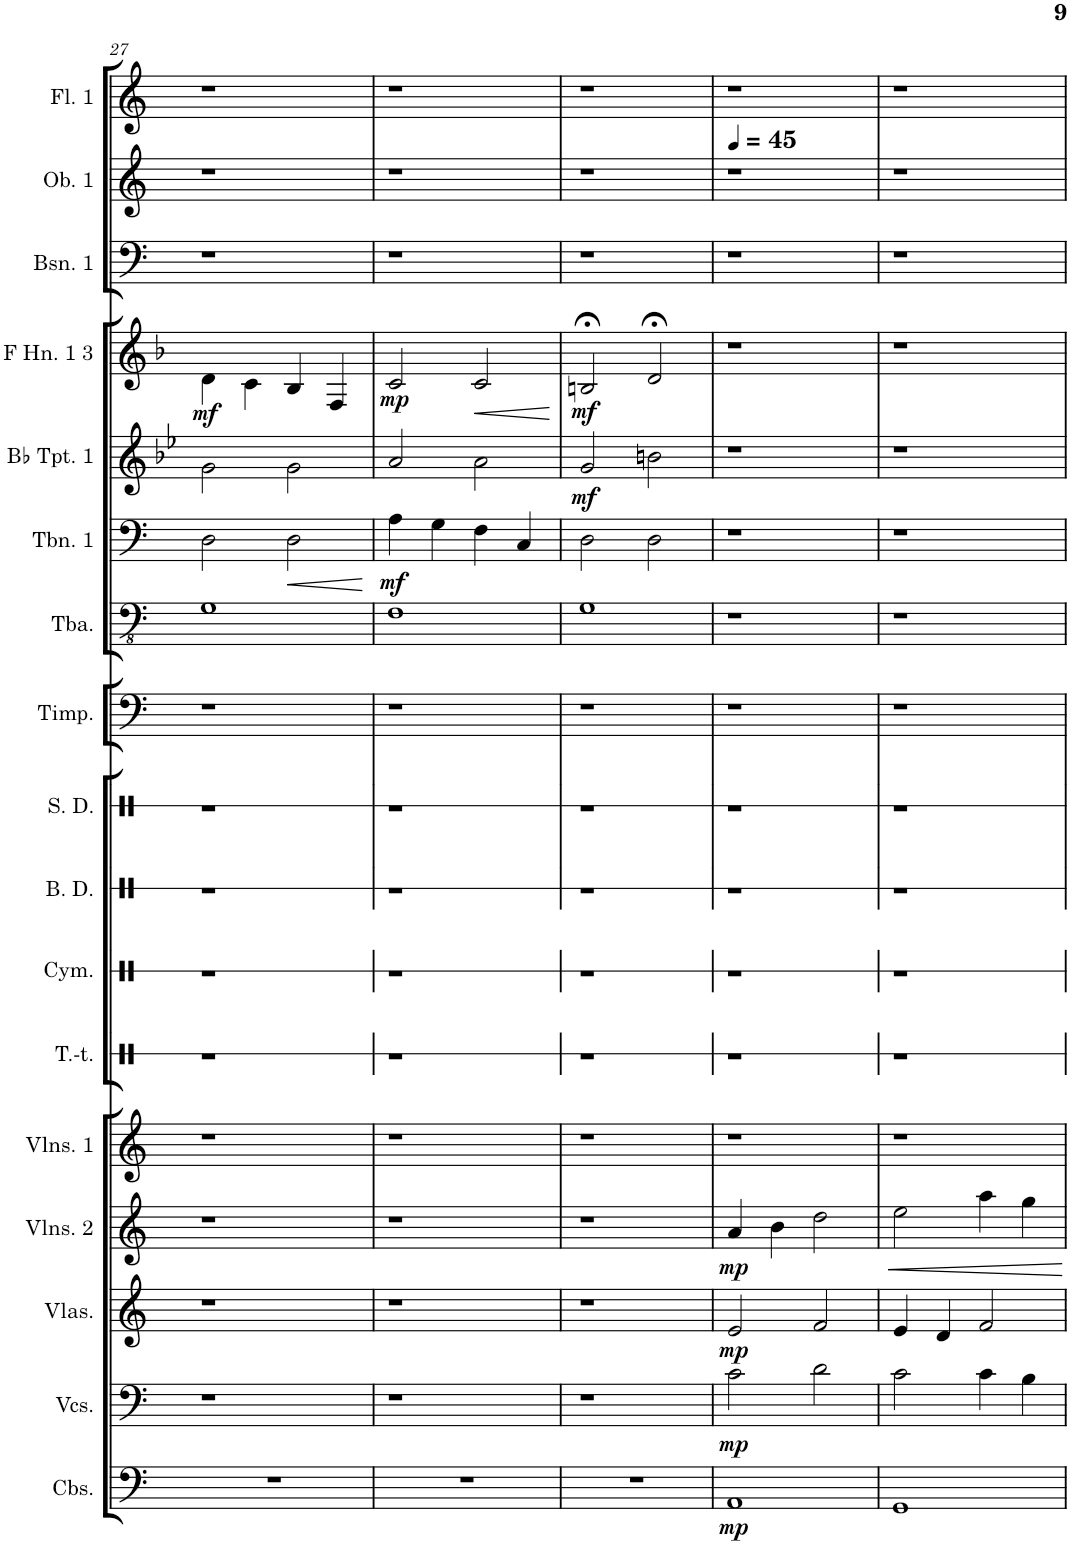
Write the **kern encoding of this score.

**kern	**dynam	**kern	**dynam	**kern	**dynam	**kern	**dynam	**kern	**kern	**kern	**kern	**kern	**kern	**kern	**kern	**dynam	**kern	**dynam	**kern	**dynam	**kern	**kern	**kern
*part17	*part17	*part16	*part16	*part15	*part15	*part14	*part14	*part13	*part12	*part11	*part10	*part9	*part8	*part7	*part6	*part6	*part5	*part5	*part4	*part4	*part3	*part2	*part1
*staff17	*staff17	*staff16	*staff16	*staff15	*staff15	*staff14	*staff14	*staff13	*staff12	*staff11	*staff10	*staff9	*staff8	*staff7	*staff6	*staff6	*staff5	*staff5	*staff4	*staff4	*staff3	*staff2	*staff1
*I"Contrabasses	*	*I"Violoncellos	*	*I"Violas	*	*I"Violins 2	*	*I"Violins 1	*I"Tam-tam	*I"Cymbals	*I"Bass Drum	*I"Snare Drum	*I"Timpani	*I"Tuba	*I"Trombone 1	*	*I"Bb Trumpet 1	*	*I"F Horn 1 &amp; 3	*	*I"Bassoon 1	*I"Oboe 1	*I"Flute 1
*I'Cbs.	*	*I'Vcs.	*	*I'Vlas.	*	*I'Vlns. 2	*	*I'Vlns. 1	*I'T.-t.	*I'Cym.	*I'B. D.	*I'S. D.	*I'Timp.	*I'Tba.	*I'Tbn. 1	*	*I'Bb Tpt. 1	*	*I'F Hn. 1 3	*	*I'Bsn. 1	*I'Ob. 1	*I'Fl. 1
!!LO:PB:g=z
*clefF4	*	*clefF4	*	*clefG2	*	*clefG2	*	*clefG2	*clefX	*clefX	*clefX	*clefX	*clefF4	*clefFv4	*clefF4	*	*clefG2	*	*clefG2	*	*clefF4	*clefG2	*clefG2
*Trd7c12	*	*	*	*	*	*	*	*	*	*	*	*	*	*	*	*	*Trd1c2	*	*Trd4c7	*	*	*	*Trd-7c-12
*k[]	*	*k[]	*	*k[]	*	*k[]	*	*k[]	*k[]	*k[]	*k[]	*k[]	*k[]	*k[]	*k[]	*	*k[b-e-]	*	*k[b-]	*	*k[]	*k[]	*k[]
*M4/4	*	*M4/4	*	*M4/4	*	*M4/4	*	*M4/4	*M4/4	*M4/4	*M4/4	*M4/4	*M4/4	*M4/4	*M4/4	*	*M4/4	*	*M4/4	*	*M4/4	*M4/4	*M4/4
=27	=27	=27	=27	=27	=27	=27	=27	=27	=27	=27	=27	=27	=27	=27	=27	=27	=27	=27	=27	=27	=27	=27	=27
!	!	!	!	!	!	!	!	!	!	!	!	!	!	!	!	!	!	!	!	!LO:DY:b	!	!	!
1r	.	1r	.	1r	.	1r	.	1r	1r	1r	1r	1r	1r	1GG	2D\	.	2g\	.	4d\	mf	1r	1r	1r
.	.	.	.	.	.	.	.	.	.	.	.	.	.	.	.	.	.	.	4c\	.	.	.	.
!	!	!	!	!	!	!	!	!	!	!	!	!	!	!	!	!LO:HP:b	!	!	!	!	!	!	!
.	.	.	.	.	.	.	.	.	.	.	.	.	.	.	2D\	<	2g\	.	4B-/	.	.	.	.
.	.	.	.	.	.	.	.	.	.	.	.	.	.	.	.	.	.	.	4F/	.	.	.	.
.	.	.	.	.	.	.	.	.	.	.	.	.	.	.	.	[	.	.	.	.	.	.	.
=28	=28	=28	=28	=28	=28	=28	=28	=28	=28	=28	=28	=28	=28	=28	=28	=28	=28	=28	=28	=28	=28	=28	=28
!	!	!	!	!	!	!	!	!	!	!	!	!	!	!	!	!LO:DY:b	!	!	!	!LO:DY:b	!	!	!
1r	.	1r	.	1r	.	1r	.	1r	1r	1r	1r	1r	1r	1FF	4A\	mf	2a/	.	2c/	mp	1r	1r	1r
.	.	.	.	.	.	.	.	.	.	.	.	.	.	.	4G\	.	.	.	.	.	.	.	.
!	!	!	!	!	!	!	!	!	!	!	!	!	!	!	!	!	!	!	!	!LO:HP:b	!	!	!
.	.	.	.	.	.	.	.	.	.	.	.	.	.	.	4F\	.	2a\	.	2c/	<	.	.	.
.	.	.	.	.	.	.	.	.	.	.	.	.	.	.	4C/	.	.	.	.	.	.	.	.
.	.	.	.	.	.	.	.	.	.	.	.	.	.	.	.	.	.	.	.	[	.	.	.
=29	=29	=29	=29	=29	=29	=29	=29	=29	=29	=29	=29	=29	=29	=29	=29	=29	=29	=29	=29	=29	=29	=29	=29
!	!	!	!	!	!	!	!	!	!	!	!	!	!	!	!	!	!	!LO:DY:b	!	!LO:DY:b	!	!	!
1r	.	1r	.	1r	.	1r	.	1r	1r	1r	1r	1r	1r	1GG	2D\	.	2g/	mf	2Bn;</	mf	1r	1r	1r
.	.	.	.	.	.	.	.	.	.	.	.	.	.	.	2D\	.	2bn\	.	2d;</	.	.	.	.
=30	=30	=30	=30	=30	=30	=30	=30	=30	=30	=30	=30	=30	=30	=30	=30	=30	=30	=30	=30	=30	=30	=30	=30
*	*	*	*	*	*	*	*	*	*	*	*	*	*	*	*	*	*	*	*	*	*	*	*MM45
!	!LO:DY:b	!	!LO:DY:b	!	!LO:DY:b	!	!LO:DY:b	!	!	!	!	!	!	!	!	!	!	!	!	!	!	!	!
1AA	mp	2c\	mp	2e/	mp	4a/	mp	1r	1r	1r	1r	1r	1r	1r	1r	.	1r	.	1r	.	1r	1r	1r
.	.	.	.	.	.	4b\	.	.	.	.	.	.	.	.	.	.	.	.	.	.	.	.	.
.	.	2d\	.	2f/	.	2dd\	.	.	.	.	.	.	.	.	.	.	.	.	.	.	.	.	.
=31	=31	=31	=31	=31	=31	=31	=31	=31	=31	=31	=31	=31	=31	=31	=31	=31	=31	=31	=31	=31	=31	=31	=31
1GG	.	2c\	.	4e/	.	2ee\	.	1r	1r	1r	1r	1r	1r	1r	1r	.	1r	.	1r	.	1r	1r	1r
.	.	.	.	4d/	.	.	.	.	.	.	.	.	.	.	.	.	.	.	.	.	.	.	.
.	.	4c\	.	2f/	.	4aa\	.	.	.	.	.	.	.	.	.	.	.	.	.	.	.	.	.
.	.	4B\	.	.	.	4gg\	.	.	.	.	.	.	.	.	.	.	.	.	.	.	.	.	.
=	=	=	=	=	=	=	=	=	=	=	=	=	=	=	=	=	=	=	=	=	=	=	=
*-	*-	*-	*-	*-	*-	*-	*-	*-	*-	*-	*-	*-	*-	*-	*-	*-	*-	*-	*-	*-	*-	*-	*-
